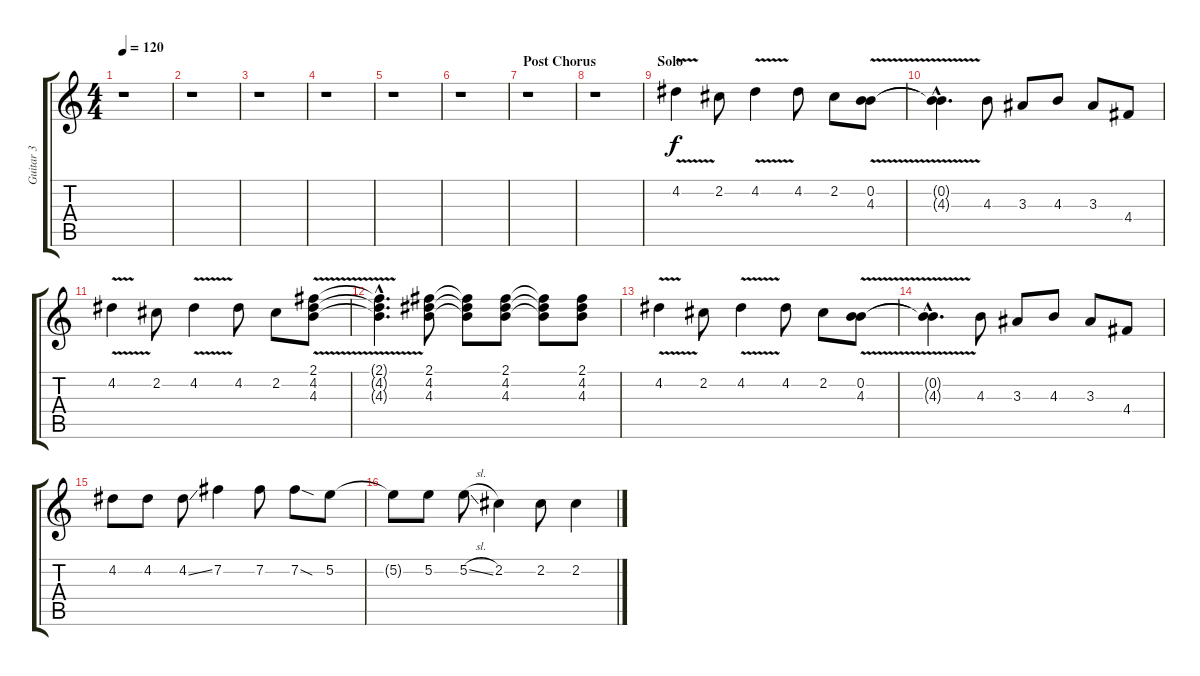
\track ("Guitar 3" "Guitar 3") {instrument overdrivenguitar}
\staff {score tabs}
\tuning (E4 B3 G3 D3 A2 E2) {hide}
\ts (4 4)
\tempo 120
\clef g2
\ks c
r.1{dy f} |
r.1 |
r.1 |
r.1 |
r.1 |
r.1 |
\section ("" "Post Chorus")
r.1 |
r.1 |
\section ("" "Solo")
4.2{v}.4 2.2.8 4.2{v}.4 4.2.8 2.2.8 (0.2 4.3{v}).8 |
(0.2{hac t} 4.3{hac t}).4{d} 4.3.8 3.3.8 4.3.8 3.3.8 4.4.8 |
4.2{v}.4 2.2.8 4.2{v}.4 4.2.8 2.2.8 (2.1{v} 4.2{v} 4.3{v}).8 |
(2.1{hac t} 4.2{hac t} 4.3{hac t}).4{d} (2.1 4.2 4.3).8 (2.1{t} 4.2{t} 4.3{t}).8 (2.1 4.2 4.3).8 (2.1{t} 4.2{t} 4.3{t}).8 (2.1 4.2 4.3).8 |
4.2{v}.4 2.2.8 4.2{v}.4 4.2.8 2.2.8 (0.2 4.3{v}).8 |
(0.2{hac t} 4.3{hac t}).4{d} 4.3.8 3.3.8 4.3.8 3.3.8 4.4.8 |
4.2.8 4.2.8 4.2{ss}.8 7.2.4 7.2.8 7.2{sod}.8 5.2.8 |
5.2{t}.8 5.2.8 5.2{sl}.8 2.2.4 2.2.8 2.2.4
